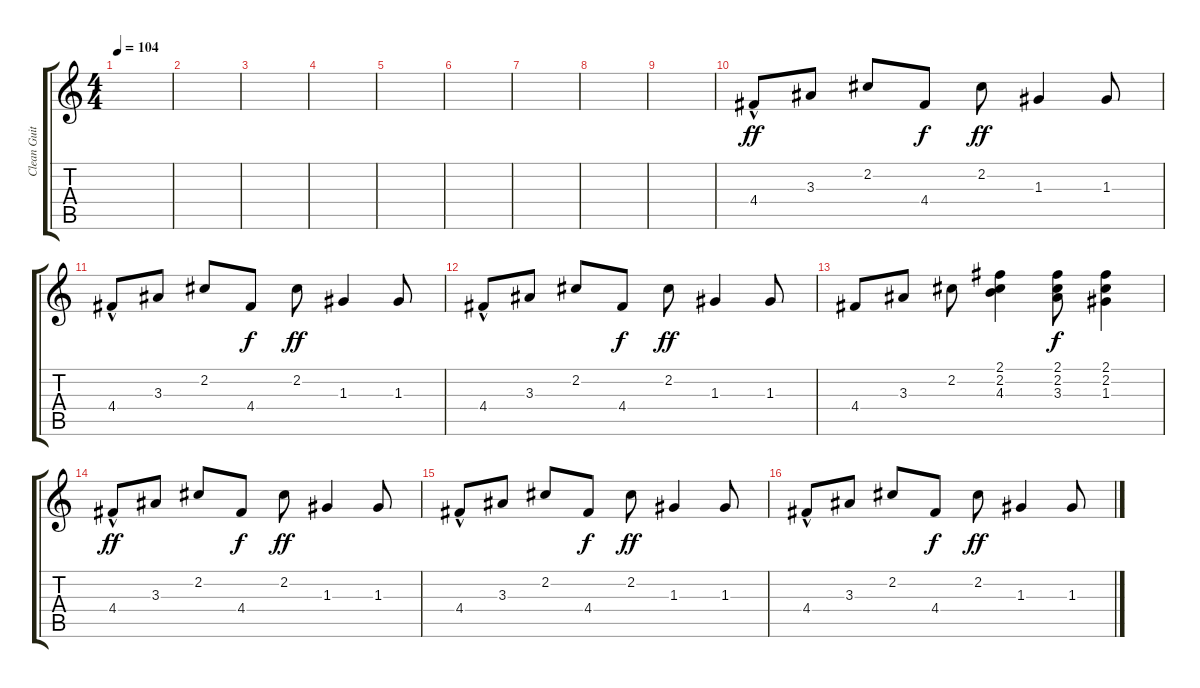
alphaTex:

\track ("Clean Guitar" "Clean Guit") {instrument electricguitarclean}
\staff {score tabs}
\tuning (E4 B3 G3 D3 A2 E2) {hide}
\ts (4 4)
\tempo 104
\clef g2
\ks c
|
|
|
|
|
|
|
|
|
4.4{hac}.8{dy ff} 3.3.8 2.2.8 4.4.8{dy f} 2.2.8{dy ff} 1.3.4 1.3.8 |
4.4{hac}.8 3.3.8 2.2.8 4.4.8{dy f} 2.2.8{dy ff} 1.3.4 1.3.8 |
4.4{hac}.8 3.3.8 2.2.8 4.4.8{dy f} 2.2.8{dy ff} 1.3.4 1.3.8 |
4.4.8 3.3.8 2.2.8 (2.1 2.2 4.3).4 (2.1 2.2 3.3).8{dy f} (2.1 2.2 1.3).4 |
4.4{hac}.8{dy ff} 3.3.8 2.2.8 4.4.8{dy f} 2.2.8{dy ff} 1.3.4 1.3.8 |
4.4{hac}.8 3.3.8 2.2.8 4.4.8{dy f} 2.2.8{dy ff} 1.3.4 1.3.8 |
4.4{hac}.8 3.3.8 2.2.8 4.4.8{dy f} 2.2.8{dy ff} 1.3.4 1.3.8
